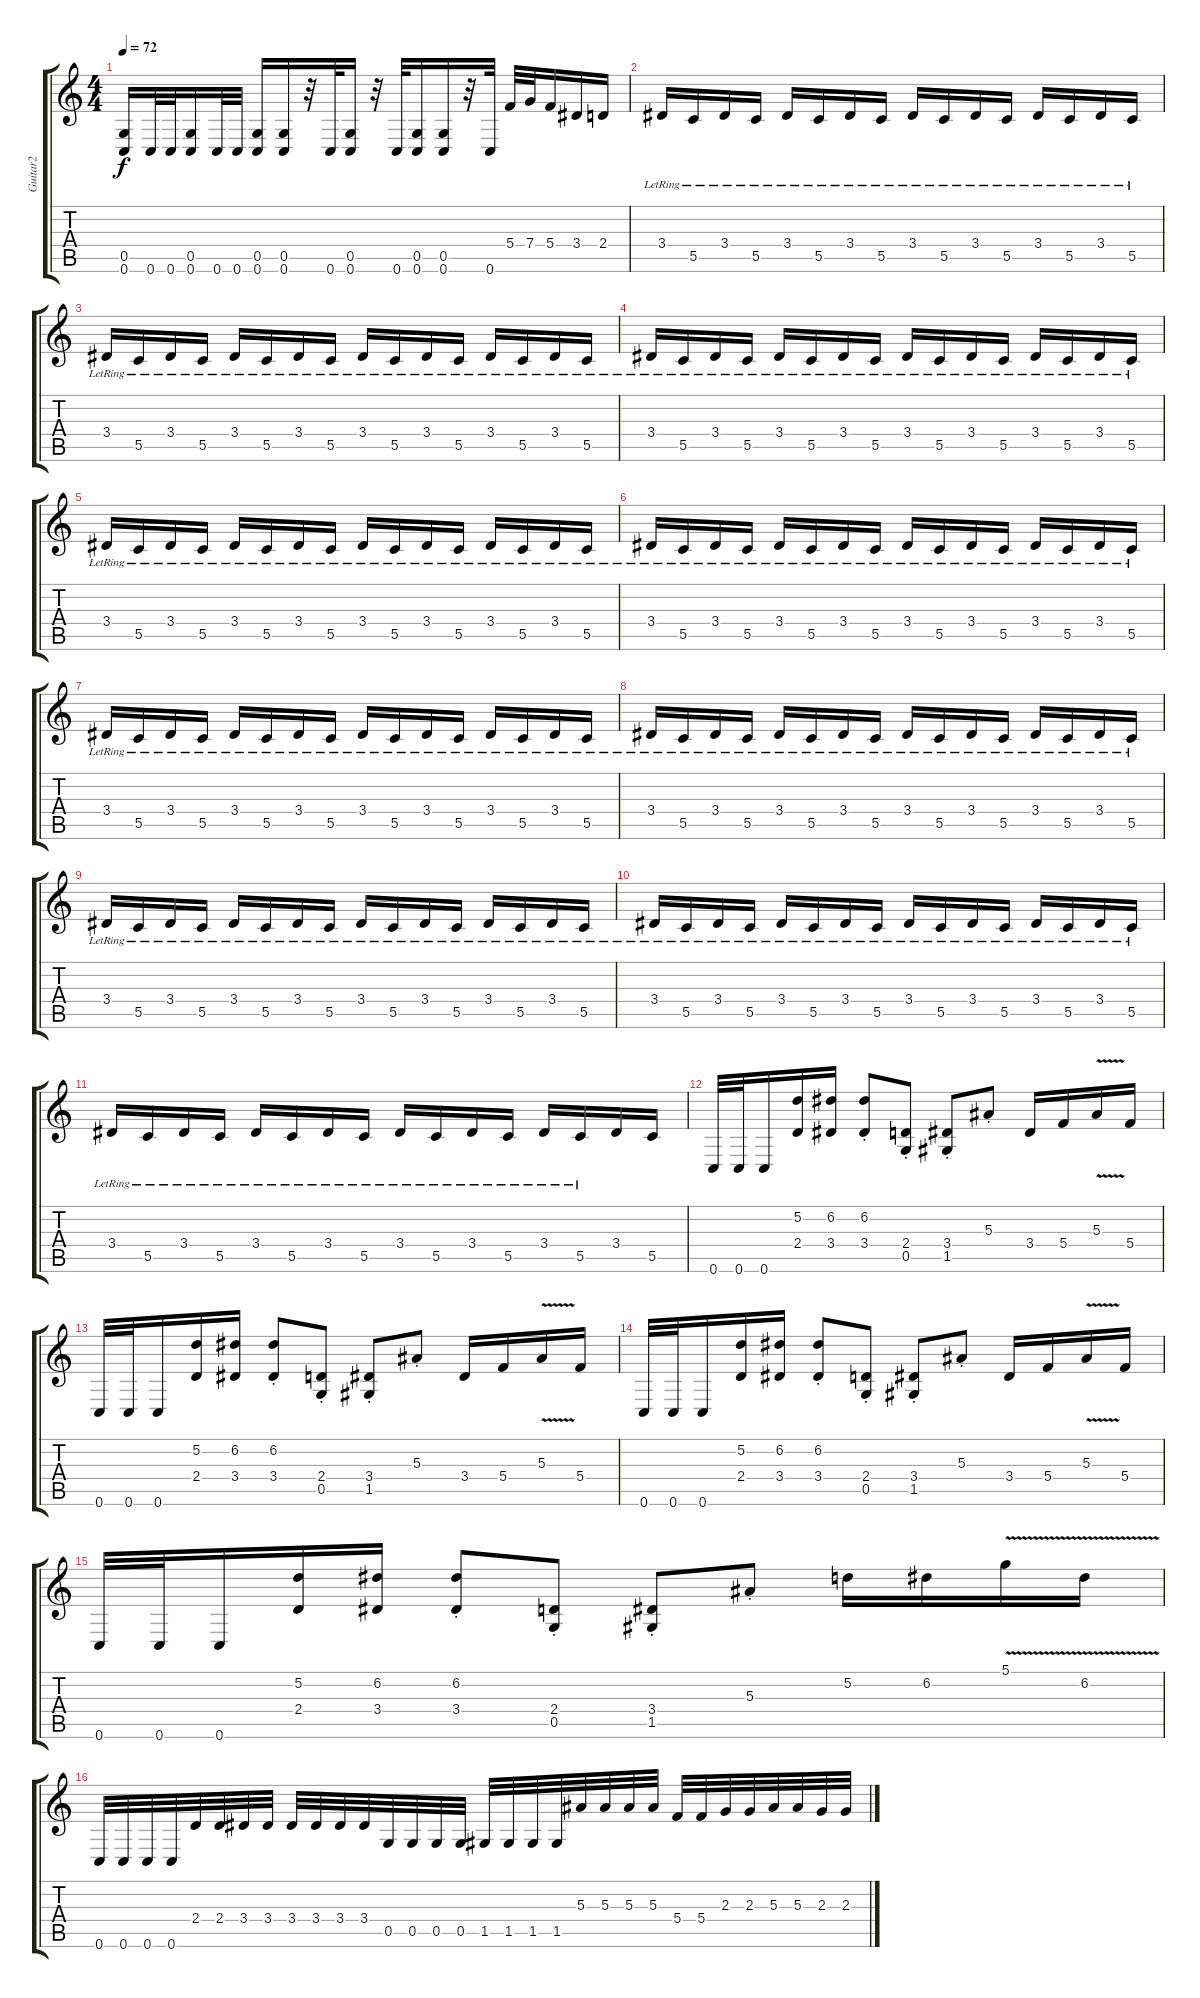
\track ("Guitar2" "Guitar2") {instrument distortionguitar}
\staff {score tabs}
\tuning (D4 A3 F3 C3 G2 C2) {hide}
\ts (4 4)
\tempo 72
\clef g2
\ks c
(0.5 0.6).16{dy f} 0.6.32 0.6.32 (0.5 0.6).16 0.6.32 0.6.32 (0.5 0.6).16 (0.5 0.6).16 r.32 0.6.32 (0.5 0.6).16 r.32 0.6.32 (0.5 0.6).16 (0.5 0.6).16 r.32 0.6.32 5.4.32 7.4.32 5.4.16 3.4.16 2.4.16 |
3.4{lr}.16 5.5{lr}.16 3.4{lr}.16 5.5{lr}.16 3.4{lr}.16 5.5{lr}.16 3.4{lr}.16 5.5{lr}.16 3.4{lr}.16 5.5{lr}.16 3.4{lr}.16 5.5{lr}.16 3.4{lr}.16 5.5{lr}.16 3.4{lr}.16 5.5{lr}.16 |
3.4{lr}.16 5.5{lr}.16 3.4{lr}.16 5.5{lr}.16 3.4{lr}.16 5.5{lr}.16 3.4{lr}.16 5.5{lr}.16 3.4{lr}.16 5.5{lr}.16 3.4{lr}.16 5.5{lr}.16 3.4{lr}.16 5.5{lr}.16 3.4{lr}.16 5.5{lr}.16 |
3.4{lr}.16 5.5{lr}.16 3.4{lr}.16 5.5{lr}.16 3.4{lr}.16 5.5{lr}.16 3.4{lr}.16 5.5{lr}.16 3.4{lr}.16 5.5{lr}.16 3.4{lr}.16 5.5{lr}.16 3.4{lr}.16 5.5{lr}.16 3.4{lr}.16 5.5{lr}.16 |
3.4{lr}.16 5.5{lr}.16 3.4{lr}.16 5.5{lr}.16 3.4{lr}.16 5.5{lr}.16 3.4{lr}.16 5.5{lr}.16 3.4{lr}.16 5.5{lr}.16 3.4{lr}.16 5.5{lr}.16 3.4{lr}.16 5.5{lr}.16 3.4{lr}.16 5.5{lr}.16 |
3.4{lr}.16 5.5{lr}.16 3.4{lr}.16 5.5{lr}.16 3.4{lr}.16 5.5{lr}.16 3.4{lr}.16 5.5{lr}.16 3.4{lr}.16 5.5{lr}.16 3.4{lr}.16 5.5{lr}.16 3.4{lr}.16 5.5{lr}.16 3.4{lr}.16 5.5{lr}.16 |
3.4{lr}.16 5.5{lr}.16 3.4{lr}.16 5.5{lr}.16 3.4{lr}.16 5.5{lr}.16 3.4{lr}.16 5.5{lr}.16 3.4{lr}.16 5.5{lr}.16 3.4{lr}.16 5.5{lr}.16 3.4{lr}.16 5.5{lr}.16 3.4{lr}.16 5.5{lr}.16 |
3.4{lr}.16 5.5{lr}.16 3.4{lr}.16 5.5{lr}.16 3.4{lr}.16 5.5{lr}.16 3.4{lr}.16 5.5{lr}.16 3.4{lr}.16 5.5{lr}.16 3.4{lr}.16 5.5{lr}.16 3.4{lr}.16 5.5{lr}.16 3.4{lr}.16 5.5{lr}.16 |
3.4{lr}.16 5.5{lr}.16 3.4{lr}.16 5.5{lr}.16 3.4{lr}.16 5.5{lr}.16 3.4{lr}.16 5.5{lr}.16 3.4{lr}.16 5.5{lr}.16 3.4{lr}.16 5.5{lr}.16 3.4{lr}.16 5.5{lr}.16 3.4{lr}.16 5.5{lr}.16 |
3.4{lr}.16 5.5{lr}.16 3.4{lr}.16 5.5{lr}.16 3.4{lr}.16 5.5{lr}.16 3.4{lr}.16 5.5{lr}.16 3.4{lr}.16 5.5{lr}.16 3.4{lr}.16 5.5{lr}.16 3.4{lr}.16 5.5{lr}.16 3.4{lr}.16 5.5{lr}.16 |
3.4{lr}.16 5.5{lr}.16 3.4{lr}.16 5.5{lr}.16 3.4{lr}.16 5.5{lr}.16 3.4{lr}.16 5.5{lr}.16 3.4{lr}.16 5.5{lr}.16 3.4{lr}.16 5.5{lr}.16 3.4{lr}.16 5.5{lr}.16 3.4.16 5.5.16 |
0.6.32 0.6.32 0.6.16 (5.2 2.4).16 (6.2 3.4).16 (6.2{st} 3.4{st}).8 (2.4{st} 0.5{st}).8 (3.4{st} 1.5{st}).8 5.3{st}.8 3.4.16 5.4.16 5.3{v}.16 5.4.16 |
0.6.32 0.6.32 0.6.16 (5.2 2.4).16 (6.2 3.4).16 (6.2{st} 3.4{st}).8 (2.4{st} 0.5{st}).8 (3.4{st} 1.5{st}).8 5.3{st}.8 3.4.16 5.4.16 5.3{v}.16 5.4.16 |
0.6.32 0.6.32 0.6.16 (5.2 2.4).16 (6.2 3.4).16 (6.2{st} 3.4{st}).8 (2.4{st} 0.5{st}).8 (3.4{st} 1.5{st}).8 5.3{st}.8 3.4.16 5.4.16 5.3{v}.16 5.4.16 |
0.6.32 0.6.32 0.6.16 (5.2 2.4).16 (6.2 3.4).16 (6.2{st} 3.4{st}).8 (2.4{st} 0.5{st}).8 (3.4{st} 1.5{st}).8 5.3{st}.8 5.2.16 6.2.16 5.1{v}.16 6.2{v}.16 |
0.6.32 0.6.32 0.6.32 0.6.32 2.4.32 2.4.32 3.4.32 3.4.32 3.4.32 3.4.32 3.4.32 3.4.32 0.5.32 0.5.32 0.5.32 0.5.32 1.5.32 1.5.32 1.5.32 1.5.32 5.3.32 5.3.32 5.3.32 5.3.32 5.4.32 5.4.32 2.3.32 2.3.32 5.3.32 5.3.32 2.3.32 2.3.32
